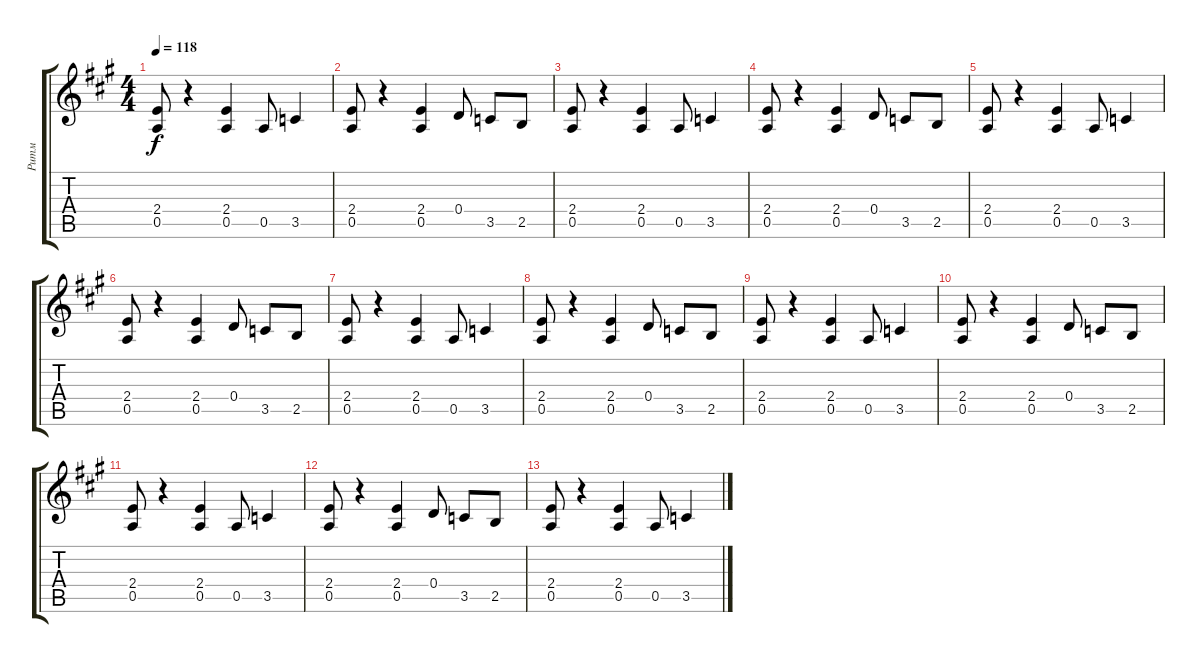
\track ("Ритм" "Ритм") {instrument distortionguitar}
\staff {score tabs}
\tuning (E4 B3 G3 D3 A2 E2) {hide}
\ts (4 4)
\tempo 118
\clef g2
\ks a
(2.4 0.5).8{dy f} r.4 (2.4 0.5).4 0.5.8 3.5.4 |
(2.4 0.5).8 r.4 (2.4 0.5).4 0.4.8 3.5.8 2.5.8 |
(2.4 0.5).8 r.4 (2.4 0.5).4 0.5.8 3.5.4 |
(2.4 0.5).8 r.4 (2.4 0.5).4 0.4.8 3.5.8 2.5.8 |
(2.4 0.5).8 r.4 (2.4 0.5).4 0.5.8 3.5.4 |
(2.4 0.5).8 r.4 (2.4 0.5).4 0.4.8 3.5.8 2.5.8 |
(2.4 0.5).8 r.4 (2.4 0.5).4 0.5.8 3.5.4 |
(2.4 0.5).8 r.4 (2.4 0.5).4 0.4.8 3.5.8 2.5.8 |
(2.4 0.5).8 r.4 (2.4 0.5).4 0.5.8 3.5.4 |
(2.4 0.5).8{volume 0} r.4 (2.4 0.5).4 0.4.8 3.5.8 2.5.8 |
(2.4 0.5).8 r.4 (2.4 0.5).4 0.5.8 3.5.4 |
(2.4 0.5).8 r.4 (2.4 0.5).4 0.4.8 3.5.8 2.5.8 |
(2.4 0.5).8 r.4 (2.4 0.5).4 0.5.8 3.5.4
